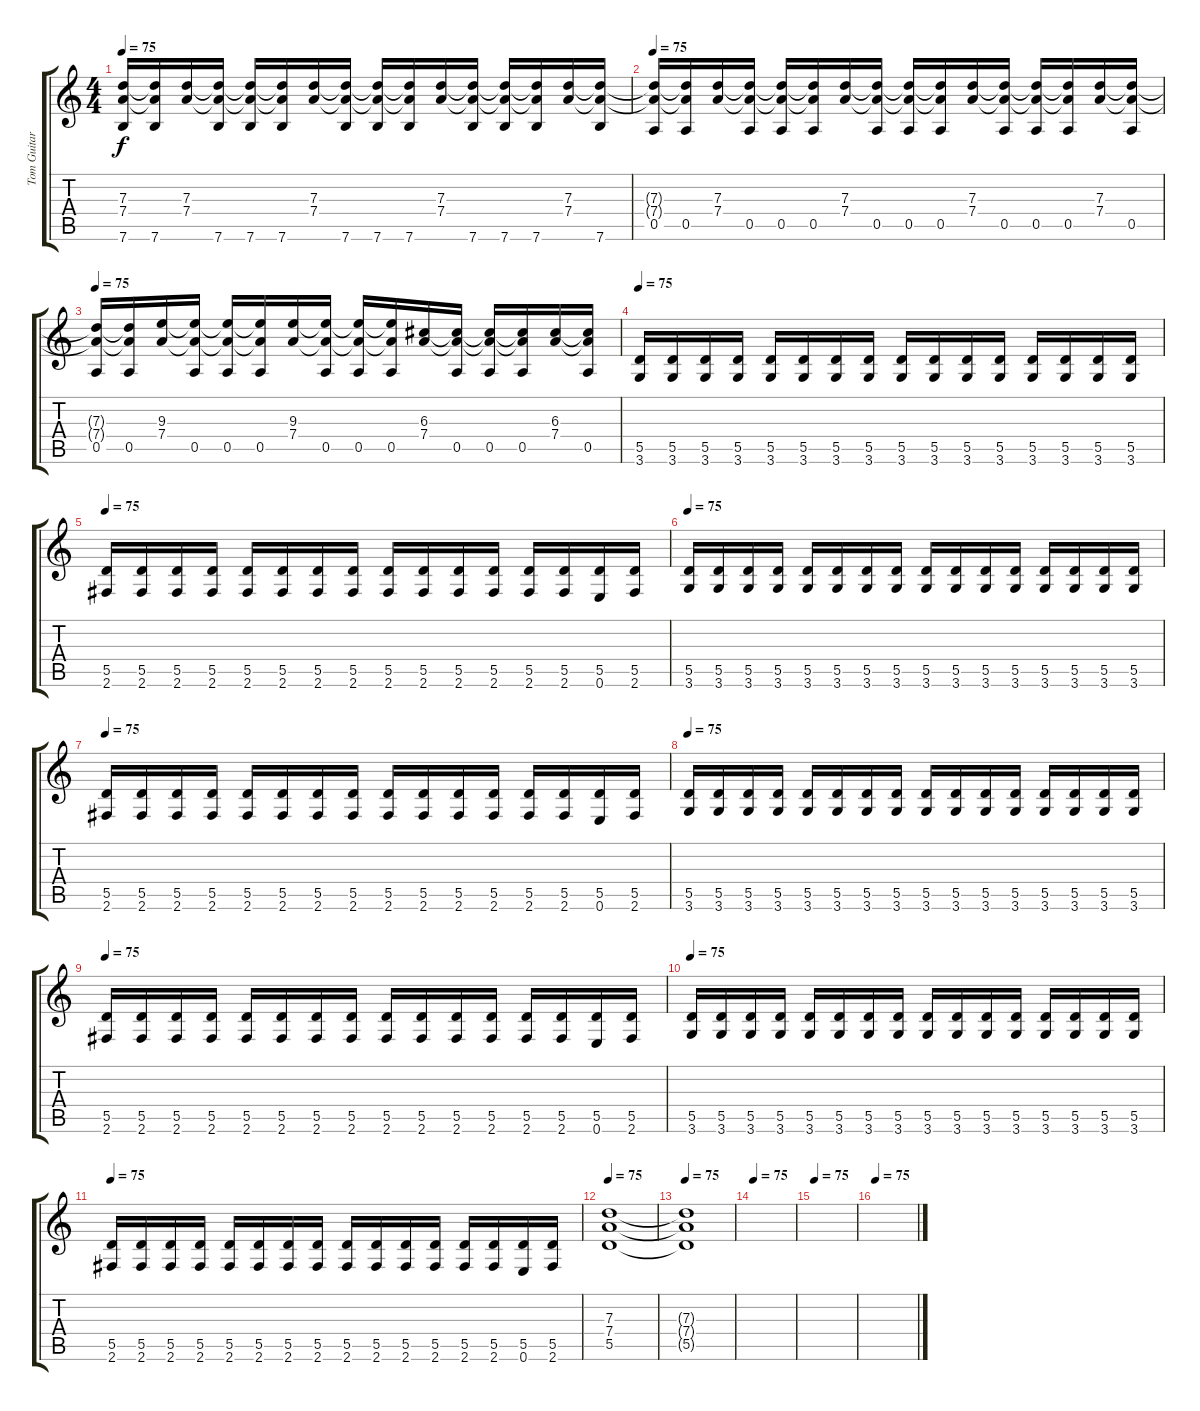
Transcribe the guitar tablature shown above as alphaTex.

\track ("Tom Guitar 1" "Tom Guitar") {instrument distortionguitar}
\staff {score tabs}
\tuning (E4 B3 G3 D3 A2 E2) {hide}
\ts (4 4)
\tempo 75
\clef g2
\ks c
(7.3{t} 7.4{t} 7.6).16{dy f instrument electricguitarclean} (7.3{t} 7.4{t} 7.6).16 (7.3 7.4).16 (7.3{t} 7.4{t} 7.6).16 (7.3{t} 7.4{t} 7.6).16 (7.3{t} 7.4{t} 7.6).16 (7.3 7.4).16 (7.3{t} 7.4{t} 7.6).16 (7.3{t} 7.4{t} 7.6).16 (7.3{t} 7.4{t} 7.6).16 (7.3 7.4).16 (7.3{t} 7.4{t} 7.6).16 (7.3{t} 7.4{t} 7.6).16 (7.3{t} 7.4{t} 7.6).16 (7.3 7.4).16 (7.3{t} 7.4{t} 7.6).16 |
\tempo 75
(7.3{t} 7.4{t} 0.5).16{instrument electricguitarclean} (7.3{t} 7.4{t} 0.5).16 (7.3 7.4).16 (7.3{t} 7.4{t} 0.5).16 (7.3{t} 7.4{t} 0.5).16 (7.3{t} 7.4{t} 0.5).16 (7.3 7.4).16 (7.3{t} 7.4{t} 0.5).16 (7.3{t} 7.4{t} 0.5).16 (7.3{t} 7.4{t} 0.5).16 (7.3 7.4).16 (7.3{t} 7.4{t} 0.5).16 (7.3{t} 7.4{t} 0.5).16 (7.3{t} 7.4{t} 0.5).16 (7.3 7.4).16 (7.3{t} 7.4{t} 0.5).16 |
\tempo 75
(7.3{t} 7.4{t} 0.5).16{instrument electricguitarclean} (7.3{t} 7.4{t} 0.5).16 (9.3 7.4).16 (9.3{t} 7.4{t} 0.5).16 (9.3{t} 7.4{t} 0.5).16 (9.3{t} 7.4{t} 0.5).16 (9.3 7.4).16 (9.3{t} 7.4{t} 0.5).16 (9.3{t} 7.4{t} 0.5).16 (9.3{t} 7.4{t} 0.5).16 (6.3 7.4).16 (6.3{t} 7.4{t} 0.5).16 (6.3{t} 7.4{t} 0.5).16 (6.3{t} 7.4{t} 0.5).16 (6.3 7.4).16 (6.3{t} 7.4{t} 0.5).16 |
\tempo 75
(5.5 3.6).16{instrument distortionguitar} (5.5 3.6).16 (5.5 3.6).16 (5.5 3.6).16 (5.5 3.6).16 (5.5 3.6).16 (5.5 3.6).16 (5.5 3.6).16 (5.5 3.6).16 (5.5 3.6).16 (5.5 3.6).16 (5.5 3.6).16 (5.5 3.6).16 (5.5 3.6).16 (5.5 3.6).16 (5.5 3.6).16 |
\tempo 75
(5.5 2.6).16 (5.5 2.6).16 (5.5 2.6).16 (5.5 2.6).16 (5.5 2.6).16 (5.5 2.6).16 (5.5 2.6).16 (5.5 2.6).16 (5.5 2.6).16 (5.5 2.6).16 (5.5 2.6).16 (5.5 2.6).16 (5.5 2.6).16 (5.5 2.6).16 (5.5 0.6).16 (5.5 2.6).16 |
\tempo 75
(5.5 3.6).16{instrument distortionguitar} (5.5 3.6).16 (5.5 3.6).16 (5.5 3.6).16 (5.5 3.6).16 (5.5 3.6).16 (5.5 3.6).16 (5.5 3.6).16 (5.5 3.6).16 (5.5 3.6).16 (5.5 3.6).16 (5.5 3.6).16 (5.5 3.6).16 (5.5 3.6).16 (5.5 3.6).16 (5.5 3.6).16 |
\tempo 75
(5.5 2.6).16 (5.5 2.6).16 (5.5 2.6).16 (5.5 2.6).16 (5.5 2.6).16 (5.5 2.6).16 (5.5 2.6).16 (5.5 2.6).16 (5.5 2.6).16 (5.5 2.6).16 (5.5 2.6).16 (5.5 2.6).16 (5.5 2.6).16 (5.5 2.6).16 (5.5 0.6).16 (5.5 2.6).16 |
\tempo 75
(5.5 3.6).16{instrument distortionguitar} (5.5 3.6).16 (5.5 3.6).16 (5.5 3.6).16 (5.5 3.6).16 (5.5 3.6).16 (5.5 3.6).16 (5.5 3.6).16 (5.5 3.6).16 (5.5 3.6).16 (5.5 3.6).16 (5.5 3.6).16 (5.5 3.6).16 (5.5 3.6).16 (5.5 3.6).16 (5.5 3.6).16 |
\tempo 75
(5.5 2.6).16 (5.5 2.6).16 (5.5 2.6).16 (5.5 2.6).16 (5.5 2.6).16 (5.5 2.6).16 (5.5 2.6).16 (5.5 2.6).16 (5.5 2.6).16 (5.5 2.6).16 (5.5 2.6).16 (5.5 2.6).16 (5.5 2.6).16 (5.5 2.6).16 (5.5 0.6).16 (5.5 2.6).16 |
\tempo 75
(5.5 3.6).16{instrument distortionguitar} (5.5 3.6).16 (5.5 3.6).16 (5.5 3.6).16 (5.5 3.6).16 (5.5 3.6).16 (5.5 3.6).16 (5.5 3.6).16 (5.5 3.6).16 (5.5 3.6).16 (5.5 3.6).16 (5.5 3.6).16 (5.5 3.6).16 (5.5 3.6).16 (5.5 3.6).16 (5.5 3.6).16 |
\tempo 75
(5.5 2.6).16 (5.5 2.6).16 (5.5 2.6).16 (5.5 2.6).16 (5.5 2.6).16 (5.5 2.6).16 (5.5 2.6).16 (5.5 2.6).16 (5.5 2.6).16 (5.5 2.6).16 (5.5 2.6).16 (5.5 2.6).16 (5.5 2.6).16 (5.5 2.6).16 (5.5 0.6).16 (5.5 2.6).16 |
\tempo 75
(7.3 7.4 5.5).1{volume 0} |
\tempo 75
(7.3{t} 7.4{t} 5.5{t}).1 |
\tempo 75
|
\tempo 75
|
\tempo 75
